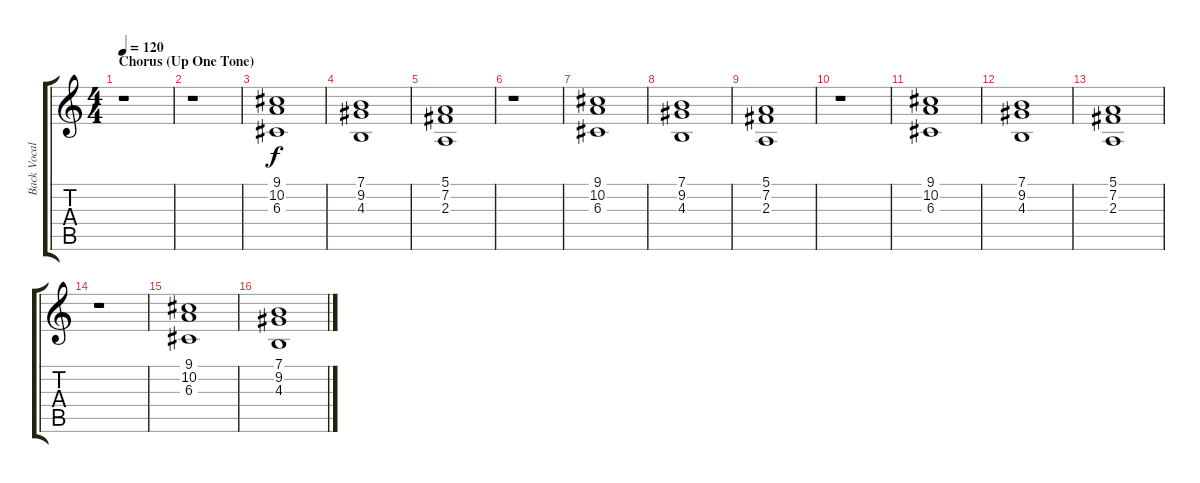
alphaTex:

\track ("Back Vocals" "Back Vocal") {instrument choiraahs}
\staff {score tabs}
\tuning (E4 B3 G3 D3 A2 E2) {hide}
\ts (4 4)
\section ("" "Chorus (Up One Tone)")
\tempo 120
\clef g2
\ks c
r.1{dy f} |
r.1 |
(9.1 10.2 6.3).1 |
(7.1 9.2 4.3).1 |
(5.1 7.2 2.3).1 |
r.1 |
(9.1 10.2 6.3).1 |
(7.1 9.2 4.3).1 |
(5.1 7.2 2.3).1 |
r.1 |
(9.1 10.2 6.3).1 |
(7.1 9.2 4.3).1 |
(5.1 7.2 2.3).1 |
r.1 |
(9.1 10.2 6.3).1 |
(7.1 9.2 4.3).1
